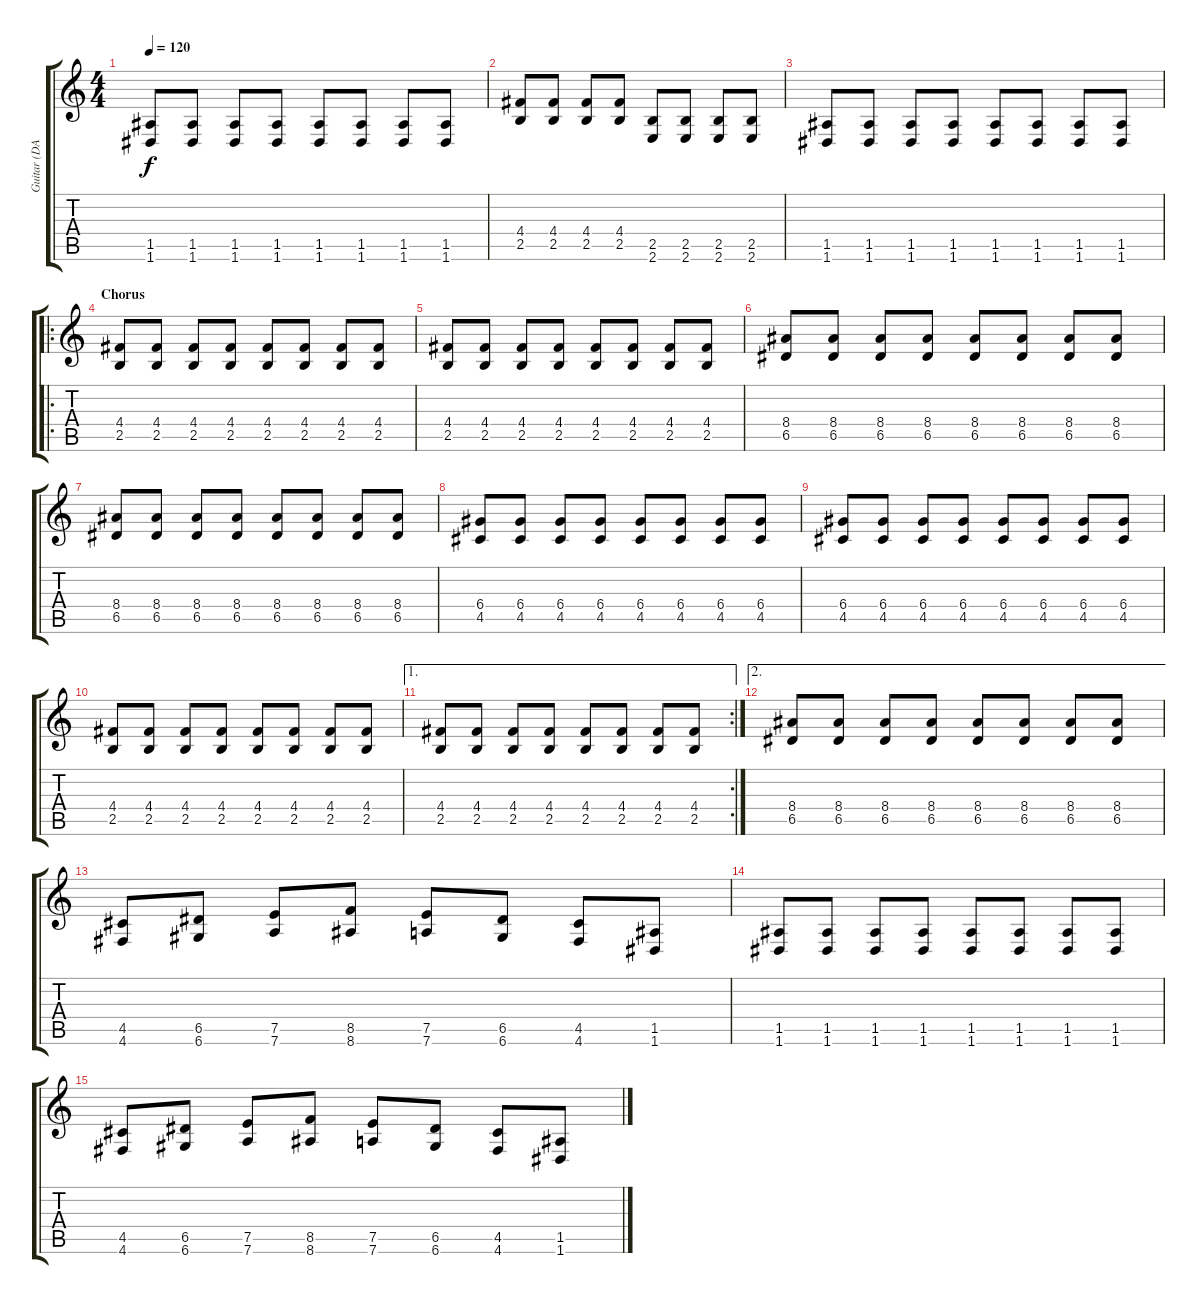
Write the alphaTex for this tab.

\track ("Guitar (DADGBE)" "Guitar (DA") {instrument distortionguitar}
\staff {score tabs}
\tuning (E4 B3 G3 D3 A2 D2) {hide}
\ts (4 4)
\tempo 120
\clef g2
\ks c
(1.5 1.6).8{dy f} (1.5 1.6).8 (1.5 1.6).8 (1.5 1.6).8 (1.5 1.6).8 (1.5 1.6).8 (1.5 1.6).8 (1.5 1.6).8 |
(4.4 2.5).8 (4.4 2.5).8 (4.4 2.5).8 (4.4 2.5).8 (2.5 2.6).8 (2.5 2.6).8 (2.5 2.6).8 (2.5 2.6).8 |
(1.5 1.6).8 (1.5 1.6).8 (1.5 1.6).8 (1.5 1.6).8 (1.5 1.6).8 (1.5 1.6).8 (1.5 1.6).8 (1.5 1.6).8 |
\ro
\section ("" "Chorus")
(4.4 2.5).8 (4.4 2.5).8 (4.4 2.5).8 (4.4 2.5).8 (4.4 2.5).8 (4.4 2.5).8 (4.4 2.5).8 (4.4 2.5).8 |
(4.4 2.5).8 (4.4 2.5).8 (4.4 2.5).8 (4.4 2.5).8 (4.4 2.5).8 (4.4 2.5).8 (4.4 2.5).8 (4.4 2.5).8 |
(8.4 6.5).8 (8.4 6.5).8 (8.4 6.5).8 (8.4 6.5).8 (8.4 6.5).8 (8.4 6.5).8 (8.4 6.5).8 (8.4 6.5).8 |
(8.4 6.5).8 (8.4 6.5).8 (8.4 6.5).8 (8.4 6.5).8 (8.4 6.5).8 (8.4 6.5).8 (8.4 6.5).8 (8.4 6.5).8 |
(6.4 4.5).8 (6.4 4.5).8 (6.4 4.5).8 (6.4 4.5).8 (6.4 4.5).8 (6.4 4.5).8 (6.4 4.5).8 (6.4 4.5).8 |
(6.4 4.5).8 (6.4 4.5).8 (6.4 4.5).8 (6.4 4.5).8 (6.4 4.5).8 (6.4 4.5).8 (6.4 4.5).8 (6.4 4.5).8 |
(4.4 2.5).8 (4.4 2.5).8 (4.4 2.5).8 (4.4 2.5).8 (4.4 2.5).8 (4.4 2.5).8 (4.4 2.5).8 (4.4 2.5).8 |
\ae 1
\rc 2
(4.4 2.5).8 (4.4 2.5).8 (4.4 2.5).8 (4.4 2.5).8 (4.4 2.5).8 (4.4 2.5).8 (4.4 2.5).8 (4.4 2.5).8 |
\ae 2
(8.4 6.5).8 (8.4 6.5).8 (8.4 6.5).8 (8.4 6.5).8 (8.4 6.5).8 (8.4 6.5).8 (8.4 6.5).8 (8.4 6.5).8 |
(4.5 4.6).8 (6.5 6.6).8 (7.5 7.6).8 (8.5 8.6).8 (7.5 7.6).8 (6.5 6.6).8 (4.5 4.6).8 (1.5 1.6).8 |
(1.5 1.6).8 (1.5 1.6).8 (1.5 1.6).8 (1.5 1.6).8 (1.5 1.6).8 (1.5 1.6).8 (1.5 1.6).8 (1.5 1.6).8 |
(4.5 4.6).8 (6.5 6.6).8 (7.5 7.6).8 (8.5 8.6).8 (7.5 7.6).8 (6.5 6.6).8 (4.5 4.6).8 (1.5 1.6).8
